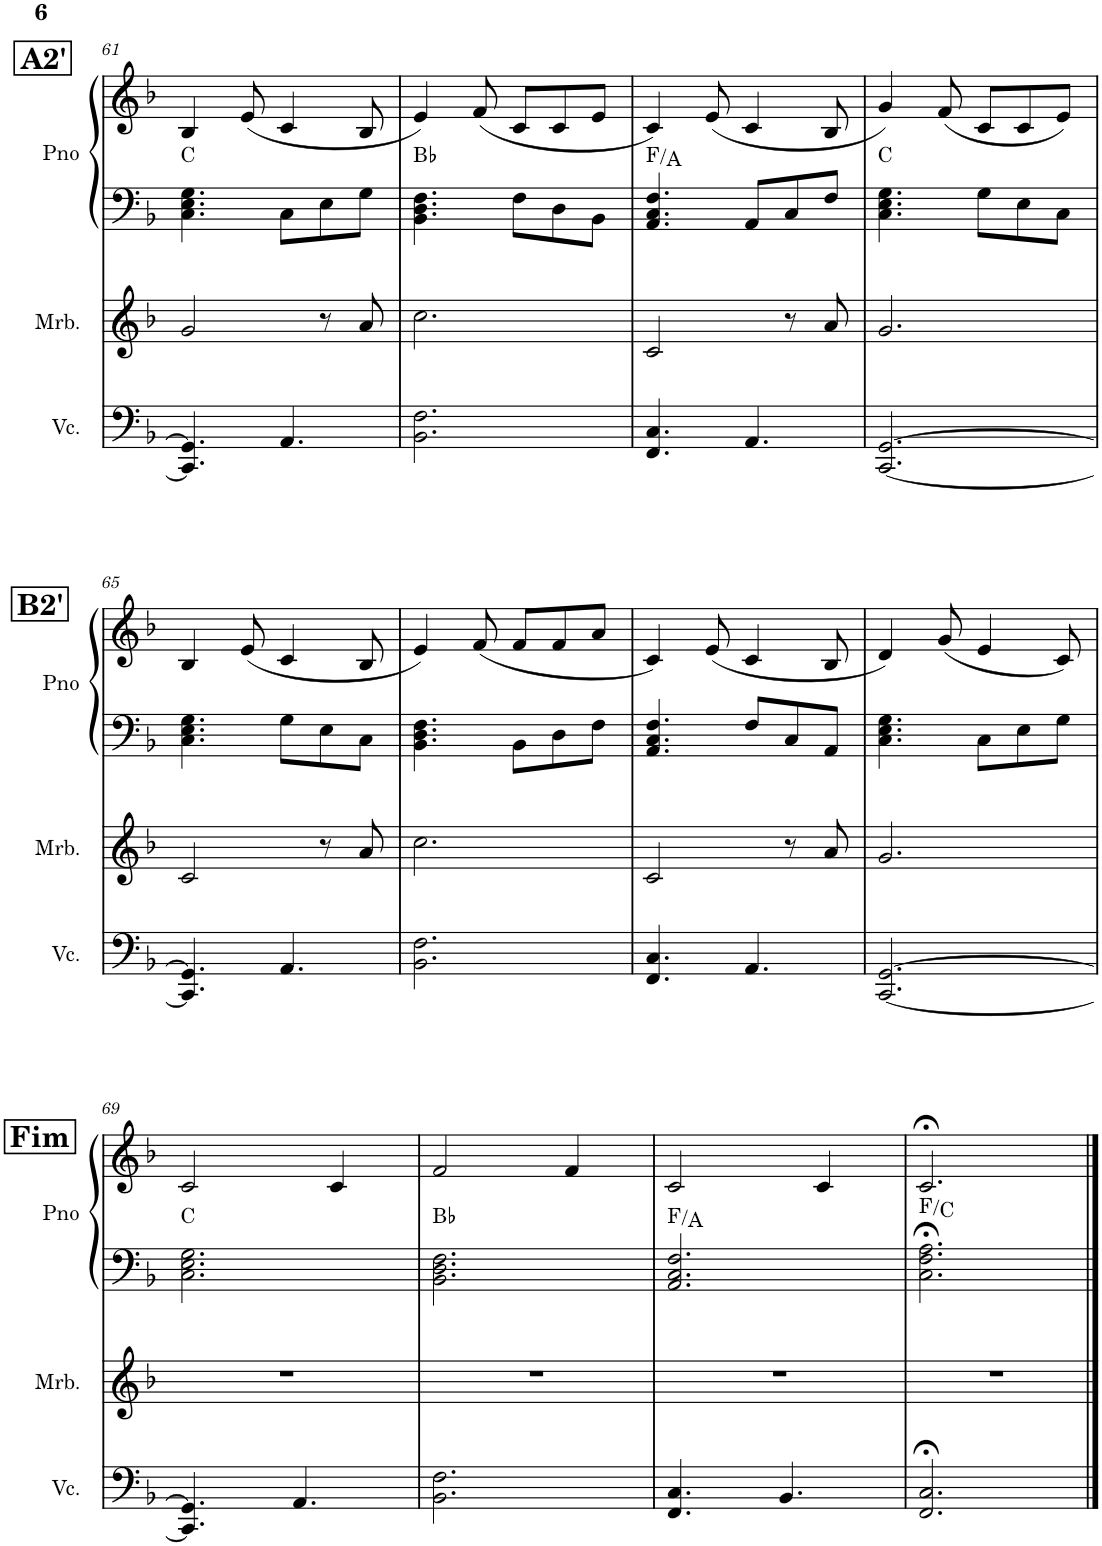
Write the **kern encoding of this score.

**kern	**kern	**kern	**kern	**harte
*part3	*part2	*part1	*part1	*part1
*staff4	*staff3	*staff2	*staff1	*
*I"Violoncelo	*I"Marimba	*I"Piano	*	*
*I'Vc.	*I'Mrb.	*I'Pno	*	*
!!LO:PB:g=z
*clefF4	*clefG2	*clefF4	*clefG2	*
*k[b-]	*k[b-]	*k[b-]	*k[b-]	*
*M6/8	*M6/8	*M6/8	*M6/8	*
!!LO:REH:place=s1:a:B:cj:fs=14:t=A2'
=61	=61	=61	=61	=61
4.CC/] 4.GG/]	2g/	4.C\ 4.E\ 4.G\	4B-/	C:maj
.	.	.	(8e/	.
4.AA/	.	8C\L	4c/	.
.	8r	8E\	.	.
.	8a/	8G\J	8B-/	.
=62	=62	=62	=62	=62
2.BB-\ 2.F\	2.cc\	4.BB-\ 4.D\ 4.F\	4e/)	Bb:maj
.	.	.	(8f/	.
.	.	8F\L	8c/L	.
.	.	8D\	8c/	.
.	.	8BB-\J	8e/J	.
=63	=63	=63	=63	=63
4.FF/ 4.C/	2c/	4.AA/ 4.C/ 4.F/	4c/)	F:maj/3
.	.	.	(8e/	.
4.AA/	.	8AA/L	4c/	.
.	8r	8C/	.	.
.	8a/	8F/J	8B-/	.
=64	=64	=64	=64	=64
[2.CC/ [2.GG/	2.g/	4.C\ 4.E\ 4.G\	4g/)	C:maj
.	.	.	(8f/	.
.	.	8G\L	8c/L	.
.	.	8E\	8c/	.
.	.	8C\J	8e/J)	.
!!LO:LB:g=z
!!LO:REH:place=s1:a:B:cj:fs=14:t=B2'
=65	=65	=65	=65	=65
4.CC/] 4.GG/]	2c/	4.C\ 4.E\ 4.G\	4B-/	.
.	.	.	(8e/	.
4.AA/	.	8G\L	4c/	.
.	8r	8E\	.	.
.	8a/	8C\J	8B-/	.
=66	=66	=66	=66	=66
2.BB-\ 2.F\	2.cc\	4.BB-\ 4.D\ 4.F\	4e/)	.
.	.	.	(8f/	.
.	.	8BB-\L	8f/L	.
.	.	8D\	8f/	.
.	.	8F\J	8a/J	.
=67	=67	=67	=67	=67
4.FF/ 4.C/	2c/	4.AA/ 4.C/ 4.F/	4c/)	.
.	.	.	(8e/	.
4.AA/	.	8F/L	4c/	.
.	8r	8C/	.	.
.	8a/	8AA/J	8B-/	.
=68	=68	=68	=68	=68
[2.CC/ [2.GG/	2.g/	4.C\ 4.E\ 4.G\	4d/)	.
.	.	.	(8g/	.
.	.	8C\L	4e/	.
.	.	8E\	.	.
.	.	8G\J	8c/)	.
!!LO:LB:g=z
!!LO:REH:place=s1:b:B:cj:fs=14:t=Fim
=69	=69	=69	=69	=69
4.CC/] 4.GG/]	2.r	2.C\ 2.E\ 2.G\	2c/	C:maj
4.AA/	.	.	.	.
.	.	.	4c/	.
=70	=70	=70	=70	=70
2.BB-\ 2.F\	2.r	2.BB-\ 2.D\ 2.F\	2f/	Bb:maj
.	.	.	4f/	.
=71	=71	=71	=71	=71
4.FF/ 4.C/	2.r	2.AA/ 2.C/ 2.F/	2c/	F:maj/3
4.BB-/	.	.	.	.
.	.	.	4c/	.
=72	=72	=72	=72	=72
2.FF/;< 2.C/;<	2.r	2.C\;< 2.F\;< 2.A\;<	2.c;</	F:maj/5
==	==	==	==	==
*-	*-	*-	*-	*-
